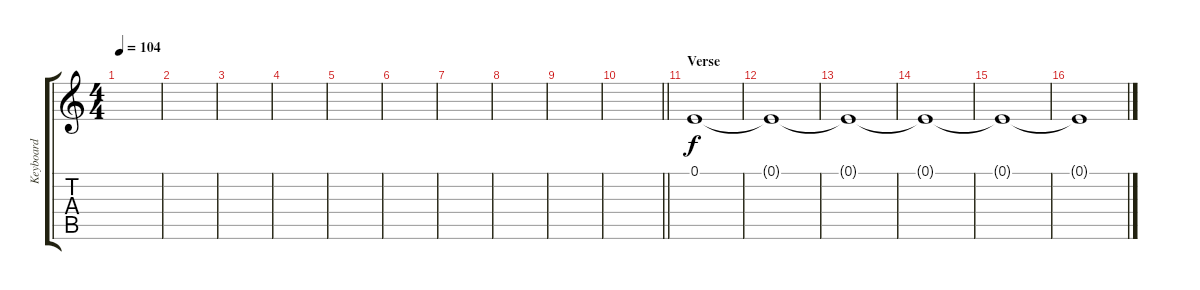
\track ("Keyboard" "Keyboard") {instrument pad2warm}
\staff {score tabs}
\tuning (E4 B3 G3 D3 A2 E2) {hide}
\ts (4 4)
\tempo 104
\clef g2
\ks c
|
|
|
|
|
|
|
|
|
\barLineRight lightlight
|
\section ("" "Verse")
0.1.1 |
0.1{t}.1 |
0.1{t}.1 |
0.1{t}.1 |
0.1{t}.1 |
0.1{t}.1
